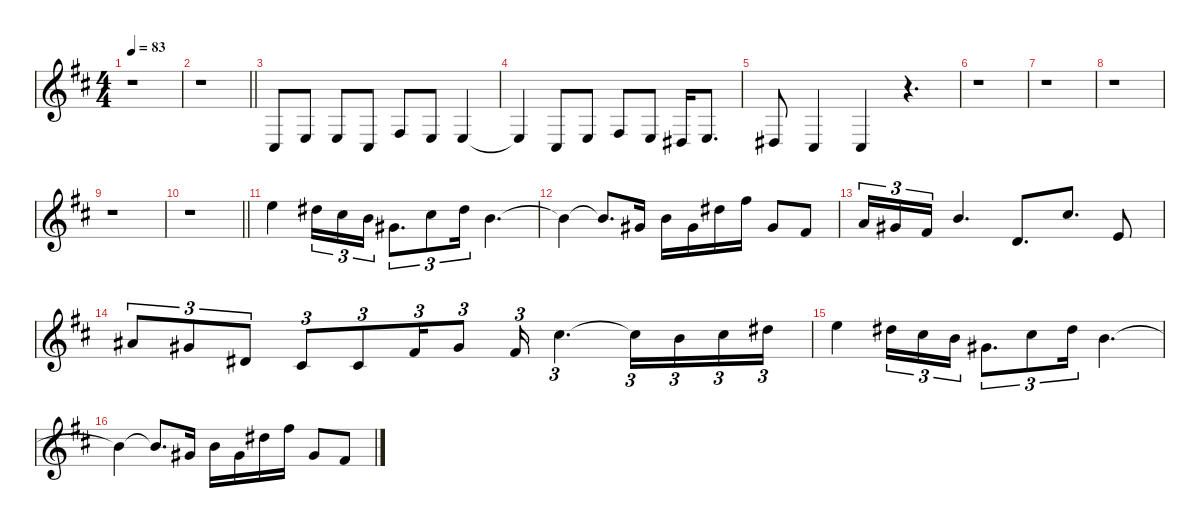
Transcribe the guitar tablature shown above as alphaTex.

\defaultSystemsLayout 4
\hideDynamics
\bracketExtendMode nobrackets
\singleTrackTrackNamePolicy hidden
\multiTrackTrackNamePolicy hidden
\firstSystemTrackNameMode fullname
\firstSystemTrackNameOrientation horizontal
\otherSystemsTrackNameOrientation horizontal
\track ("Voix" "led.synth.") {defaultSystemsLayout 4 instrument lead3calliope}
\staff {score}
\tuning (E4 B3 G3 D3 A2 E2)
\ts (4 4)
\tempo 83
\clef g2
\ks bminor
r.1{dy f beam Down} |
\barLineRight lightlight
r.1{beam Down} |
4.5{acc #}.8{beam Up} 7.5{acc forcenatural}.8{beam Up} 7.5{acc forcenatural}.8{beam Up} 4.5{acc #}.8{beam Up} 4.4{acc #}.8{beam Up} 7.5{acc forcenatural}.8{beam Up} 7.5{acc forcenatural}.4{beam Up} |
7.5{t acc forcenatural}.4{beam Up} 4.5{acc #}.8{beam Up} 7.5{acc forcenatural}.8{beam Up} 4.4{acc #}.8{beam Up} 7.5{acc forcenatural}.8{beam Up} 6.5{acc #}.16{beam Up} 7.5{acc forcenatural}.8{d beam Up} |
6.5{acc #}.8{beam Up} 4.5{acc #}.4{beam Up} 4.5{acc #}.4{beam Up} r.4{d beam Up} |
r.1{beam Down} |
r.1{beam Down} |
r.1{beam Down} |
r.1{beam Down} |
\barLineRight lightlight
r.1{beam Down} |
12.1{acc forcenatural}.4{beam Down} 16.2{acc #}.16{tu (3 2) beam Down} 14.2{acc #}.16{tu (3 2) beam Down} 12.2{acc forcenatural}.16{tu (3 2) beam Down} 13.3{acc #}.8{d tu (3 2) beam Down} 14.2{acc #}.8{tu (3 2) beam Down} 16.2{acc #}.16{tu (3 2) beam Down} 12.2{acc forcenatural}.4{d beam Down} |
12.2{t acc forcenatural}.4{beam Down} 12.2{t acc forcenatural}.8{d beam Up} 13.3{acc #}.16{beam Up} 12.2{acc forcenatural}.16{beam Down} 13.3{acc #}.16{beam Down} 11.1{acc #}.16{beam Down} 14.1{acc #}.16{beam Down} 13.3{acc #}.8{beam Up} 11.3{acc #}.8{beam Up} |
14.3{acc forcenatural}.16{tu (3 2) beam Up} 13.3{acc #}.16{tu (3 2) beam Up} 11.3{acc #}.16{tu (3 2) beam Up} 12.2{acc forcenatural}.4{d beam Up} 12.4{acc forcenatural}.8{d beam Up} 14.2{acc #}.8{d beam Up} 14.4{acc forcenatural}.8{beam Up} |
15.3{acc #}.8{tu (3 2) beam Up} 13.3{acc #}.8{tu (3 2) beam Up} 13.4{acc #}.8{tu (3 2) beam Up} 11.4{acc #}.8{tu (3 2) beam Up} 11.4{acc #}.8{tu (3 2) beam Up} 11.3{acc #}.16{tu (3 2) beam Up} 13.3{acc #}.8{tu (3 2) beam Up} 11.3{acc #}.16{tu (3 2) beam Up} 14.2{acc #}.4{d tu (3 2) beam Down} 14.2{t acc #}.16{tu (3 2) beam Down} 12.2{acc forcenatural}.16{tu (3 2) beam Down} 14.2{acc #}.16{tu (3 2) beam Down} 16.2{acc #}.16{tu (3 2) beam Down} |
12.1{acc forcenatural}.4{beam Down} 16.2{acc #}.16{tu (3 2) beam Down} 14.2{acc #}.16{tu (3 2) beam Down} 12.2{acc forcenatural}.16{tu (3 2) beam Down} 13.3{acc #}.8{d tu (3 2) beam Down} 14.2{acc #}.8{tu (3 2) beam Down} 16.2{acc #}.16{tu (3 2) beam Down} 12.2{acc forcenatural}.4{d beam Down} |
12.2{t acc forcenatural}.4{beam Down} 12.2{t acc forcenatural}.8{d beam Up} 13.3{acc #}.16{beam Up} 12.2{acc forcenatural}.16{beam Down} 13.3{acc #}.16{beam Down} 11.1{acc #}.16{beam Down} 14.1{acc #}.16{beam Down} 13.3{acc #}.8{beam Up} 11.3{acc #}.8{beam Up}
